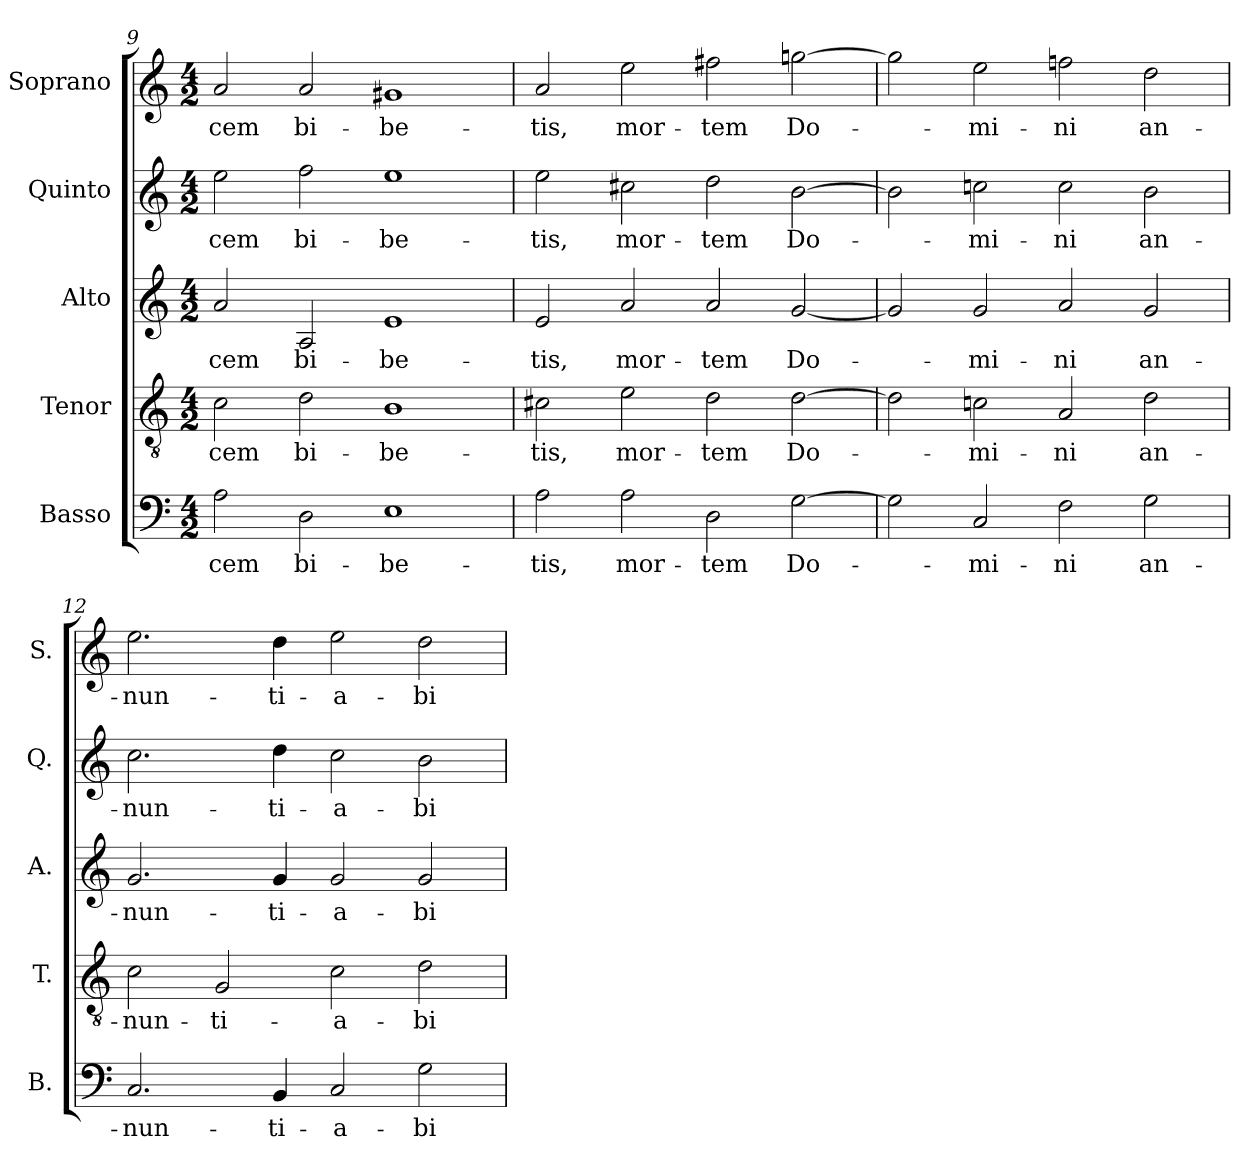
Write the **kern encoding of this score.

**kern	**text	**kern	**text	**kern	**text	**kern	**text	**kern	**text
*part5	*part5	*part4	*part4	*part3	*part3	*part2	*part2	*part1	*part1
*staff5	*staff5	*staff4	*staff4	*staff3	*staff3	*staff2	*staff2	*staff1	*staff1
*I"Basso	*	*I"Tenor	*	*I"Alto	*	*I"Quinto	*	*I"Soprano	*
*I'B.	*	*I'T.	*	*I'A.	*	*I'Q.	*	*I'S.	*
*clefF4	*	*clefGv2	*	*clefG2	*	*clefG2	*	*clefG2	*
*	*	*ITrd7c12	*	*	*	*	*	*	*
*k[]	*	*k[]	*	*k[]	*	*k[]	*	*k[]	*
*C:	*	*C:	*	*C:	*	*C:	*	*C:	*
*M4/2	*	*M4/2	*	*M4/2	*	*M4/2	*	*M4/2	*
=9	=9	=9	=9	=9	=9	=9	=9	=9	=9
!	!LO:LY:b:color=#000000	!	!	!	!	!	!	!	!
!	!	!	!LO:LY:b:color=#000000	!	!	!	!	!	!
!	!	!	!	!	!LO:LY:b:color=#000000	!	!	!	!
!	!	!	!	!	!	!	!LO:LY:b:color=#000000	!	!
!	!	!	!	!	!	!	!	!	!LO:LY:b:color=#000000
2Ai\	-cem	2Ci\	-cem	2ai/	-cem	2eei\	-cem	2ai/	-cem
!	!LO:LY:b:color=#000000	!	!	!	!	!	!	!	!
!	!	!	!LO:LY:b:color=#000000	!	!	!	!	!	!
!	!	!	!	!	!LO:LY:b:color=#000000	!	!	!	!
!	!	!	!	!	!	!	!LO:LY:b:color=#000000	!	!
!	!	!	!	!	!	!	!	!	!LO:LY:b:color=#000000
2Di\	bi-	2Di\	bi-	2Ai/	bi-	2ffi\	bi-	2ai/	bi-
!	!LO:LY:b:color=#000000	!	!	!	!	!	!	!	!
!	!	!	!LO:LY:b:color=#000000	!	!	!	!	!	!
!	!	!	!	!	!LO:LY:b:color=#000000	!	!	!	!
!	!	!	!	!	!	!	!LO:LY:b:color=#000000	!	!
!	!	!	!	!	!	!	!	!	!LO:LY:b:color=#000000
1Ei	-be-	1BBi	-be-	1ei	-be-	1eei	-be-	1g#Xi	-be-
=10	=10	=10	=10	=10	=10	=10	=10	=10	=10
!	!LO:LY:b:color=#000000	!	!	!	!	!	!	!	!
!	!	!	!LO:LY:b:color=#000000	!	!	!	!	!	!
!	!	!	!	!	!LO:LY:b:color=#000000	!	!	!	!
!	!	!	!	!	!	!	!LO:LY:b:color=#000000	!	!
!	!	!	!	!	!	!	!	!	!LO:LY:b:color=#000000
2Ai\	-tis,	2C#Xi\	-tis,	2ei/	-tis,	2eei\	-tis,	2ai/	-tis,
!	!LO:LY:b:color=#000000	!	!	!	!	!	!	!	!
!	!	!	!LO:LY:b:color=#000000	!	!	!	!	!	!
!	!	!	!	!	!LO:LY:b:color=#000000	!	!	!	!
!	!	!	!	!	!	!	!LO:LY:b:color=#000000	!	!
!	!	!	!	!	!	!	!	!	!LO:LY:b:color=#000000
2Ai\	mor-	2Ei\	mor-	2ai/	mor-	2cc#Xi\	mor-	2eei\	mor-
!	!LO:LY:b:color=#000000	!	!	!	!	!	!	!	!
!	!	!	!LO:LY:b:color=#000000	!	!	!	!	!	!
!	!	!	!	!	!LO:LY:b:color=#000000	!	!	!	!
!	!	!	!	!	!	!	!LO:LY:b:color=#000000	!	!
!	!	!	!	!	!	!	!	!	!LO:LY:b:color=#000000
2Di\	-tem	2Di\	-tem	2ai/	-tem	2ddi\	-tem	2ff#Xi\	-tem
!	!LO:LY:b:color=#000000	!	!	!	!	!	!	!	!
!	!	!	!LO:LY:b:color=#000000	!	!	!	!	!	!
!	!	!	!	!	!LO:LY:b:color=#000000	!	!	!	!
!	!	!	!	!	!	!	!LO:LY:b:color=#000000	!	!
!	!	!	!	!	!	!	!	!	!LO:LY:b:color=#000000
[2Gi\	Do-	[2Di\	Do-	[2gi/	Do-	[2bi\	Do-	[2ggni\	Do-
!!LO:LB:g=z
=11	=11	=11	=11	=11	=11	=11	=11	=11	=11
2Gi\]	.	2Di\]	.	2gi/]	.	2bi\]	.	2ggi\]	.
!	!LO:LY:b:color=#000000	!	!	!	!	!	!	!	!
!	!	!	!LO:LY:b:color=#000000	!	!	!	!	!	!
!	!	!	!	!	!LO:LY:b:color=#000000	!	!	!	!
!	!	!	!	!	!	!	!LO:LY:b:color=#000000	!	!
!	!	!	!	!	!	!	!	!	!LO:LY:b:color=#000000
2Ci/	-mi-	2Cni\	-mi-	2gi/	-mi-	2ccni\	-mi-	2eei\	-mi-
!	!LO:LY:b:color=#000000	!	!	!	!	!	!	!	!
!	!	!	!LO:LY:b:color=#000000	!	!	!	!	!	!
!	!	!	!	!	!LO:LY:b:color=#000000	!	!	!	!
!	!	!	!	!	!	!	!LO:LY:b:color=#000000	!	!
!	!	!	!	!	!	!	!	!	!LO:LY:b:color=#000000
2Fi\	-ni	2AAi/	-ni	2ai/	-ni	2cci\	-ni	2ffni\	-ni
!	!LO:LY:b:color=#000000	!	!	!	!	!	!	!	!
!	!	!	!LO:LY:b:color=#000000	!	!	!	!	!	!
!	!	!	!	!	!LO:LY:b:color=#000000	!	!	!	!
!	!	!	!	!	!	!	!LO:LY:b:color=#000000	!	!
!	!	!	!	!	!	!	!	!	!LO:LY:b:color=#000000
2Gi\	an-	2Di\	an-	2gi/	an-	2bi\	an-	2ddi\	an-
=12	=12	=12	=12	=12	=12	=12	=12	=12	=12
!	!LO:LY:b:color=#000000	!	!	!	!	!	!	!	!
!	!	!	!LO:LY:b:color=#000000	!	!	!	!	!	!
!	!	!	!	!	!LO:LY:b:color=#000000	!	!	!	!
!	!	!	!	!	!	!	!LO:LY:b:color=#000000	!	!
!	!	!	!	!	!	!	!	!	!LO:LY:b:color=#000000
2.Ci/	-nun-	2Ci\	-nun-	2.gi/	-nun-	2.cci\	-nun-	2.eei\	-nun-
!	!	!	!LO:LY:b:color=#000000	!	!	!	!	!	!
.	.	2GGi/	-ti-	.	.	.	.	.	.
!	!LO:LY:b:color=#000000	!	!	!	!	!	!	!	!
!	!	!	!	!	!LO:LY:b:color=#000000	!	!	!	!
!	!	!	!	!	!	!	!LO:LY:b:color=#000000	!	!
!	!	!	!	!	!	!	!	!	!LO:LY:b:color=#000000
4BBi/	-ti-	.	.	4gi/	-ti-	4ddi\	-ti-	4ddi\	-ti-
!	!LO:LY:b:color=#000000	!	!	!	!	!	!	!	!
!	!	!	!LO:LY:b:color=#000000	!	!	!	!	!	!
!	!	!	!	!	!LO:LY:b:color=#000000	!	!	!	!
!	!	!	!	!	!	!	!LO:LY:b:color=#000000	!	!
!	!	!	!	!	!	!	!	!	!LO:LY:b:color=#000000
2Ci/	-a-	2Ci\	-a-	2gi/	-a-	2cci\	-a-	2eei\	-a-
!	!LO:LY:b:color=#000000	!	!	!	!	!	!	!	!
!	!	!	!LO:LY:b:color=#000000	!	!	!	!	!	!
!	!	!	!	!	!LO:LY:b:color=#000000	!	!	!	!
!	!	!	!	!	!	!	!LO:LY:b:color=#000000	!	!
!	!	!	!	!	!	!	!	!	!LO:LY:b:color=#000000
2Gi\	-bi-	2Di\	-bi-	2gi/	-bi-	2bi\	-bi-	2ddi\	-bi-
=	=	=	=	=	=	=	=	=	=
*-	*-	*-	*-	*-	*-	*-	*-	*-	*-
